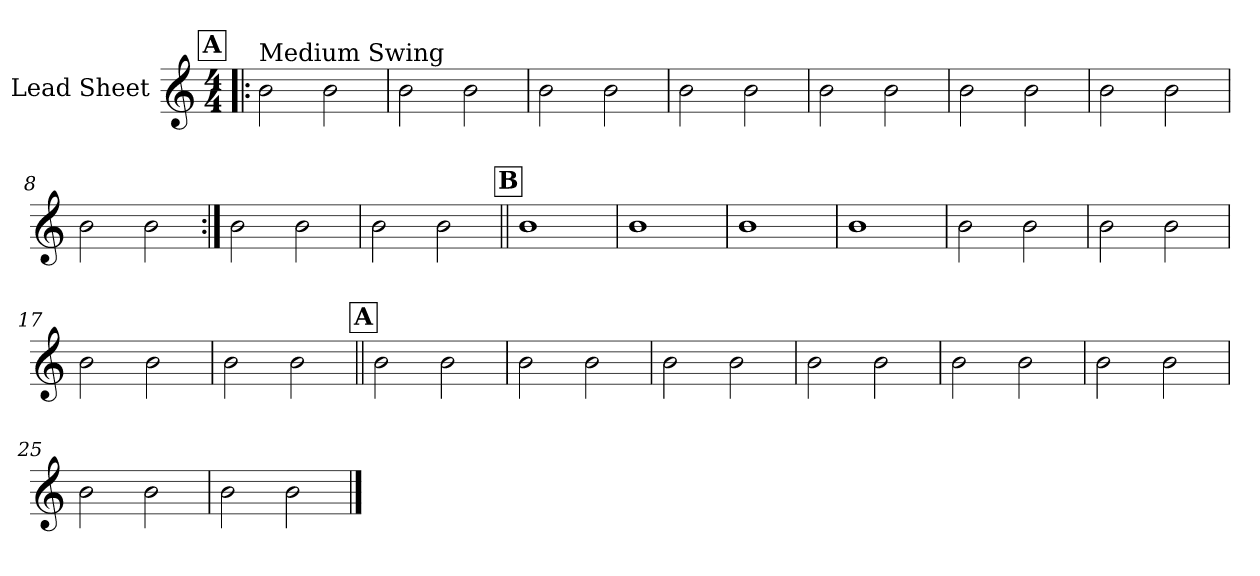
**kern
*part1
*staff1
*I"Lead Sheet
*clefG2
*k[]
*M4/4
!!LO:REH:place=s1:a:fs=14:t=A
=1!|:
!LO:TX:a:t=Medium Swing
2b\
2b\
=2
2b\
2b\
=3
2b\
2b\
=4
2b\
2b\
!!LO:LB:g=z
=5
2b\
2b\
=6
2b\
2b\
=7
2b\
2b\
=8
2b\
2b\
!!LO:LB:g=z
=9:|!
2b\
2b\
=10
2b\
2b\
!!LO:LB:g=z
!!LO:REH:place=s1:a:fs=14:t=B
=11||
1b
=12
1b
=13
1b
=14
1b
!!LO:LB:g=z
=15
2b\
2b\
=16
2b\
2b\
=17
2b\
2b\
=18
2b\
2b\
!!LO:LB:g=z
!!LO:REH:place=s1:a:fs=14:t=A
=19||
2b\
2b\
=20
2b\
2b\
=21
2b\
2b\
=22
2b\
2b\
!!LO:LB:g=z
=23
2b\
2b\
=24
2b\
2b\
=25
2b\
2b\
=26
2b\
2b\
==
*-
